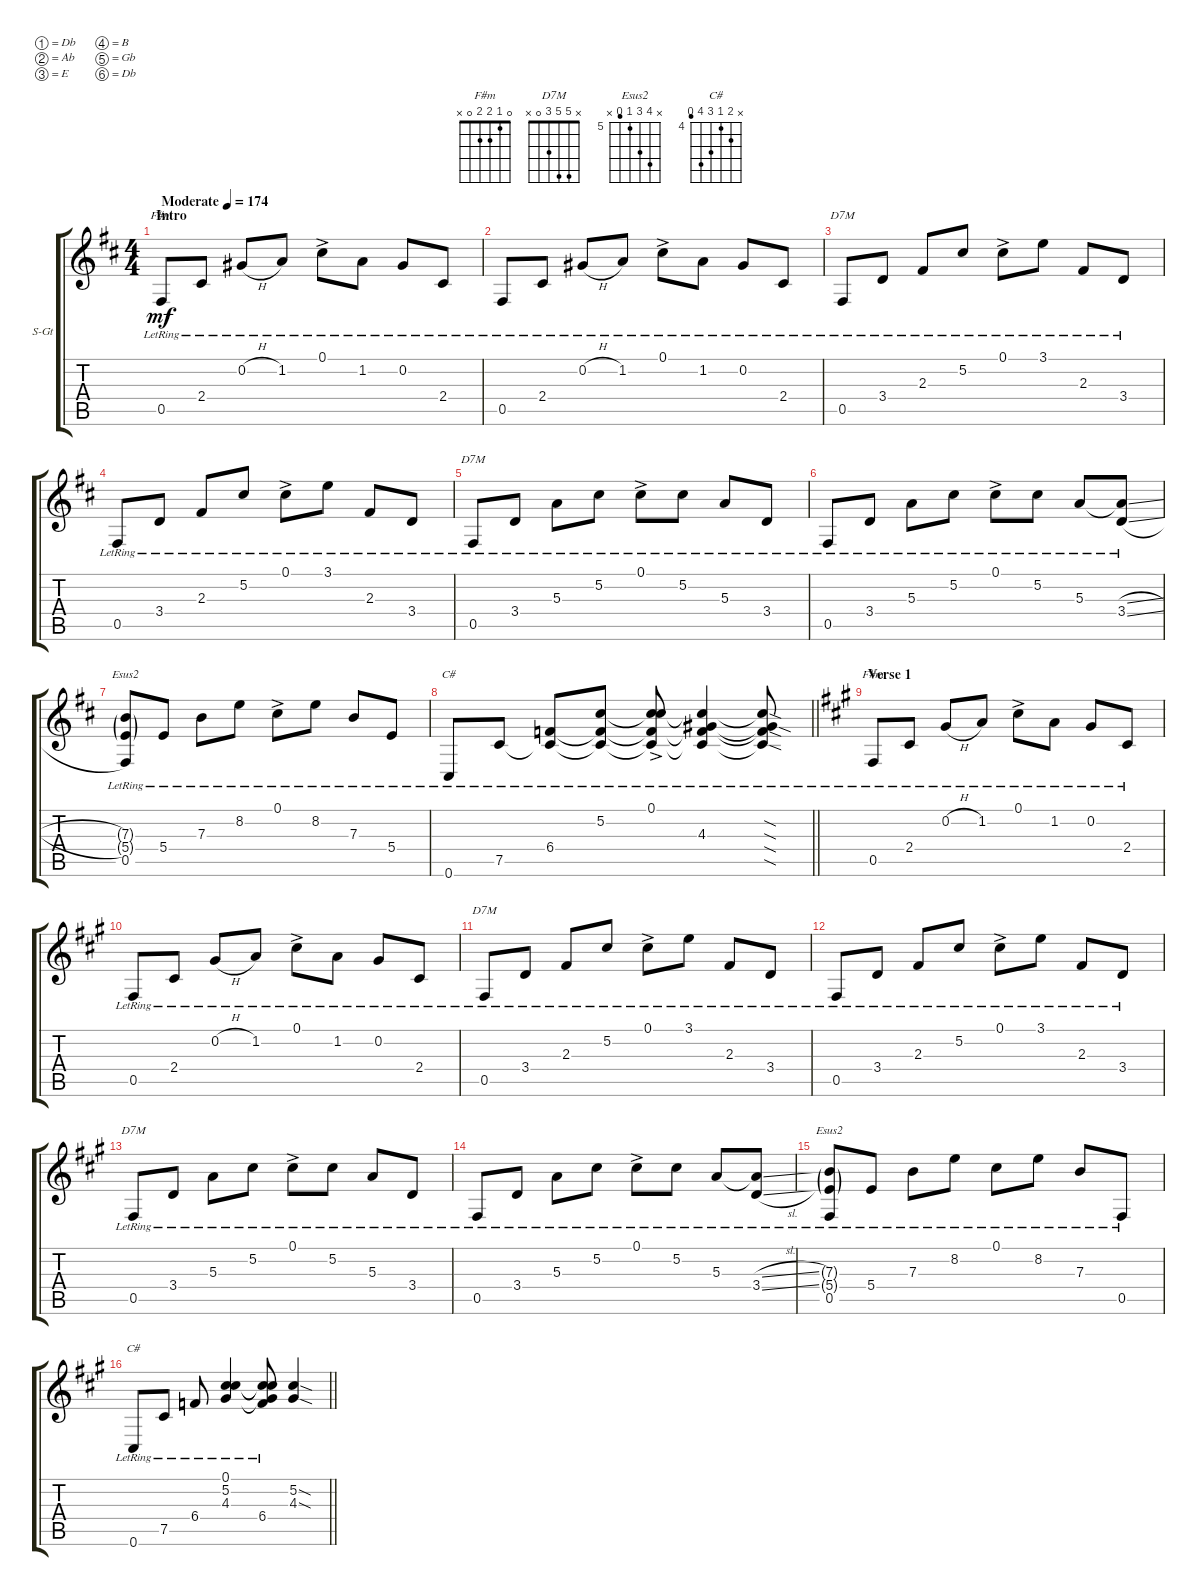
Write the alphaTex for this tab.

\bracketExtendMode groupsimilarinstruments
\firstSystemTrackNameOrientation horizontal
\otherSystemsTrackNameOrientation horizontal
\track ("Acoustic Guitar 1" "S-Gt") {instrument acousticguitarsteel}
\staff {score tabs}
\tuning (Db4 Ab3 E3 B2 Gb2 Db2)
\chord ("F#m" 0 1 2 2 0 x)
\chord ("D7M" 0 1 2 3 0 x)
\chord ("D7M" x 5 5 3 0 x)
\chord ("Esus2" x 8 7 5 4 x) {firstfret 5}
\chord ("C#" x 5 4 6 7 3) {firstfret 4}
\ts (4 4)
\beaming (8 2 2 2 2)
\section ("" "Intro")
\tempo (174 "Moderate")
\clef g2
\ks d
0.5{lr}.8{ch "F#m" dy mf instrument acousticguitarsteel} 2.4{lr}.8 0.2{h lr}.8 1.2{lr}.8 0.1{ac lr}.8 1.2{lr}.8 0.2{lr}.8 2.4{lr}.8 |
0.5{lr}.8 2.4{lr}.8 0.2{h lr}.8 1.2{lr}.8 0.1{ac lr}.8 1.2{lr}.8 0.2{lr}.8 2.4{lr}.8 |
0.5{lr}.8{ch "D7M"} 3.4{lr}.8 2.3{lr}.8 5.2{lr}.8 0.1{ac lr}.8 3.1{lr}.8 2.3{lr}.8 3.4{lr}.8 |
0.5{lr}.8 3.4{lr}.8 2.3{lr}.8 5.2{lr}.8 0.1{ac lr}.8 3.1{lr}.8 2.3{lr}.8 3.4{lr}.8 |
0.5{lr}.8{ch "D7M"} 3.4{lr}.8 5.3{lr}.8 5.2{lr}.8 0.1{ac lr}.8 5.2{lr}.8 5.3{lr}.8 3.4{lr}.8 |
0.5{lr}.8 3.4{lr}.8 5.3{lr}.8 5.2{lr}.8 0.1{ac lr}.8 5.2{lr}.8 5.3{lr}.8 (5.3{sl lr t} 3.4{sl lr}).8 |
(7.3{g lr} 5.4{g} 0.5{lr}).8{ch "Esus2"} 5.4{lr}.8 7.3{lr}.8 8.2{lr}.8 0.1{ac lr}.8 8.2{lr}.8 7.3{lr}.8 5.4{lr}.8 |
\barLineRight lightlight
0.6{lr}.8{ch "C#"} 7.5{lr}.8 (6.4{lr} 7.5{lr t}).8 (5.2{lr} 6.4{lr t} 7.5{lr t}).8 (0.1{ac lr} 5.2{lr t} 6.4{lr t} 7.5{lr t}).8 (4.3{lr} 5.2{lr t} 6.4{lr t} 7.5{lr t}).4 (5.2{sod lr t} 4.3{sod lr t} 6.4{sod lr t} 7.5{sod lr t}).8 |
\section ("" "Verse 1")
\ks a
0.5{lr}.8{ch "F#m"} 2.4{lr}.8 0.2{h lr}.8 1.2{lr}.8 0.1{ac lr}.8 1.2{lr}.8 0.2{lr}.8 2.4{lr}.8 |
0.5{lr}.8 2.4{lr}.8 0.2{h lr}.8 1.2{lr}.8 0.1{ac lr}.8 1.2{lr}.8 0.2{lr}.8 2.4{lr}.8 |
0.5{lr}.8{ch "D7M"} 3.4{lr}.8 2.3{lr}.8 5.2{lr}.8 0.1{ac lr}.8 3.1{lr}.8 2.3{lr}.8 3.4{lr}.8 |
0.5{lr}.8 3.4{lr}.8 2.3{lr}.8 5.2{lr}.8 0.1{ac lr}.8 3.1{lr}.8 2.3{lr}.8 3.4{lr}.8 |
0.5{lr}.8{ch "D7M"} 3.4{lr}.8 5.3{lr}.8 5.2{lr}.8 0.1{ac lr}.8 5.2{lr}.8 5.3{lr}.8 3.4{lr}.8 |
0.5{lr}.8 3.4{lr}.8 5.3{lr}.8 5.2{lr}.8 0.1{ac lr}.8 5.2{lr}.8 5.3{lr}.8 (5.3{sl lr t} 3.4{sl lr}).8 |
(7.3{g lr} 5.4{g} 0.5{lr}).8{ch "Esus2"} 5.4{lr}.8 7.3{lr}.8 8.2{lr}.8 0.1{lr}.8 8.2{lr}.8 7.3{lr}.8 0.5{lr}.8 |
\barLineRight lightlight
0.6{lr}.8{ch "C#"} 7.5{lr}.8 6.4{lr}.8 (0.1 5.2{lr} 4.3).4 (0.1{t} 5.2{lr t} 4.3{t} 6.4{lr}).8 (5.2{sod} 4.3{sod}).4
